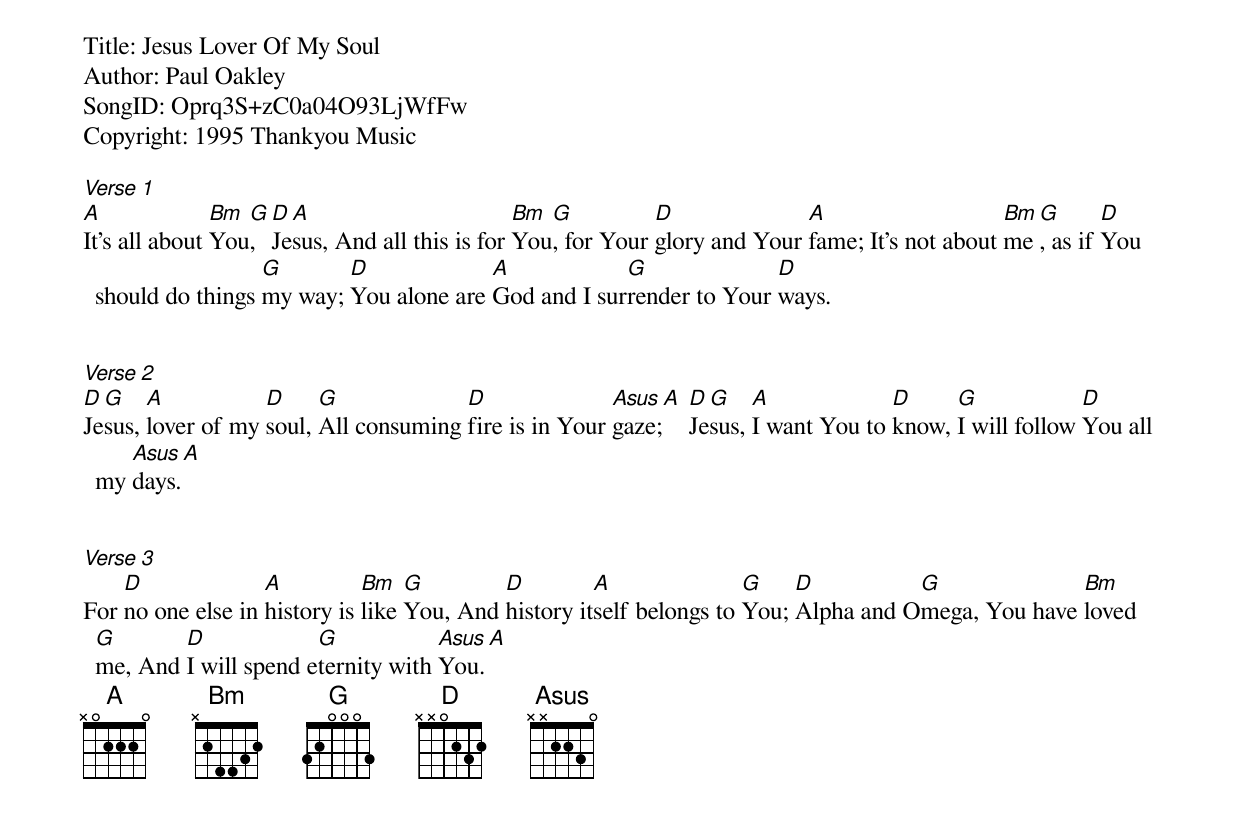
Title: Jesus Lover Of My Soul
Author: Paul Oakley
SongID: Oprq3S+zC0a04O93LjWfFw
Copyright: 1995 Thankyou Music

[Verse 1]
[A]It's all about [Bm]You[G], [D]Je[A]sus, And all this is for [Bm]You[G], for Your [D]glory and Your [A]fame; It's not about [Bm]me[G], as if [D]You should do things [G]my way; [D]You alone are [A]God and I sur[G]render to Your [D]ways.


[Verse 2]
[D]Je[G]sus, [A]lover of my [D]soul, [G]All consuming [D]fire is in Your [Asus]gaze;[A] [D]Je[G]sus, [A]I want You to [D]know, [G]I will follow [D]You all my [Asus]days.[A]


[Verse 3]
For [D]no one else in [A]history is [Bm]like [G]You, And [D]history it[A]self belongs to [G]You; [D]Alpha and O[G]mega, You have [Bm]loved [G]me, And [D]I will spend e[G]ternity with [Asus]You.[A]
